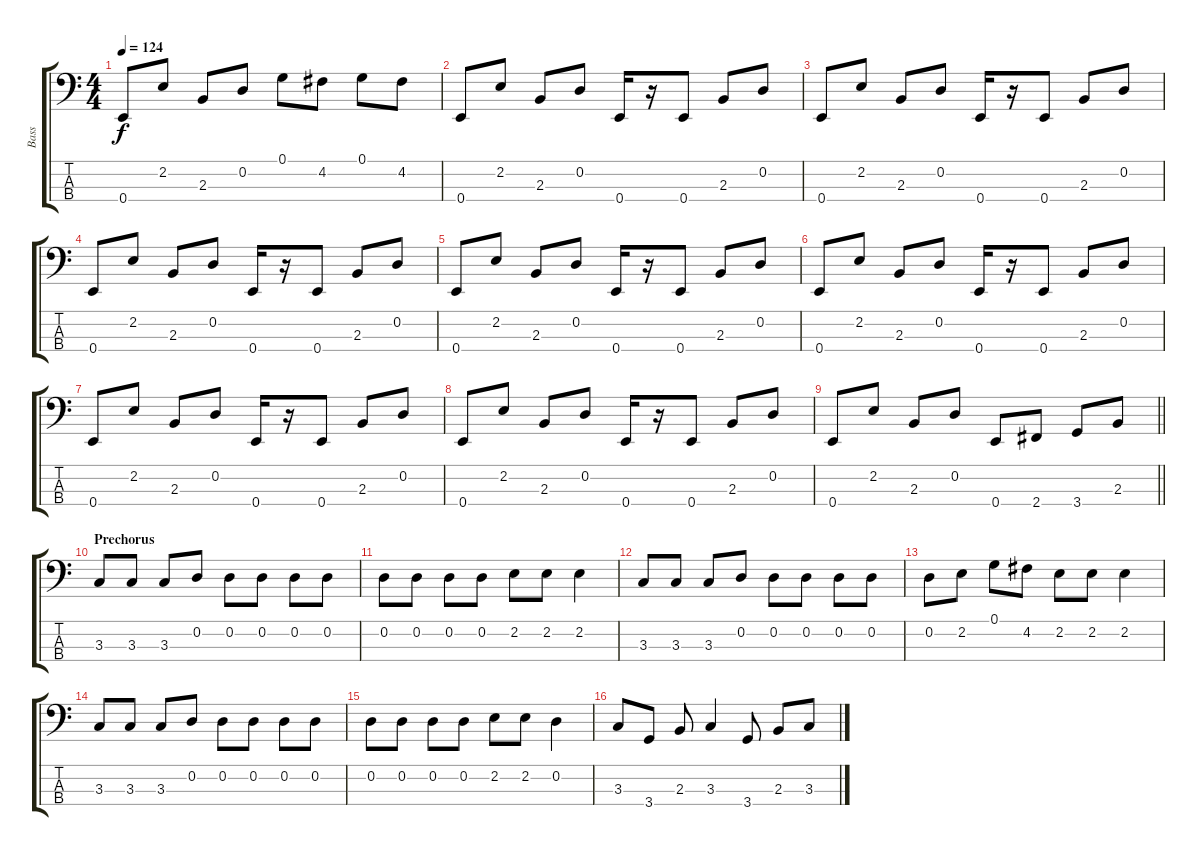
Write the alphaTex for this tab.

\track ("Bass" "Bass") {instrument electricbassfinger}
\staff {score tabs}
\tuning (G2 D2 A1 E1) {hide}
\ts (4 4)
\tempo 124
\clef f4
\ks c
0.4.8{dy f} 2.2.8 2.3.8 0.2.8 0.1.8 4.2.8 0.1.8 4.2.8 |
0.4.8 2.2.8 2.3.8 0.2.8 0.4.16 r.16 0.4.8 2.3.8 0.2.8 |
0.4.8 2.2.8 2.3.8 0.2.8 0.4.16 r.16 0.4.8 2.3.8 0.2.8 |
0.4.8 2.2.8 2.3.8 0.2.8 0.4.16 r.16 0.4.8 2.3.8 0.2.8 |
0.4.8 2.2.8 2.3.8 0.2.8 0.4.16 r.16 0.4.8 2.3.8 0.2.8 |
0.4.8 2.2.8 2.3.8 0.2.8 0.4.16 r.16 0.4.8 2.3.8 0.2.8 |
0.4.8 2.2.8 2.3.8 0.2.8 0.4.16 r.16 0.4.8 2.3.8 0.2.8 |
0.4.8 2.2.8 2.3.8 0.2.8 0.4.16 r.16 0.4.8 2.3.8 0.2.8 |
\barLineRight lightlight
0.4.8 2.2.8 2.3.8 0.2.8 0.4.8 2.4.8 3.4.8 2.3.8 |
\section ("" "Prechorus")
3.3.8 3.3.8 3.3.8 0.2.8 0.2.8 0.2.8 0.2.8 0.2.8 |
0.2.8 0.2.8 0.2.8 0.2.8 2.2.8 2.2.8 2.2.4 |
3.3.8 3.3.8 3.3.8 0.2.8 0.2.8 0.2.8 0.2.8 0.2.8 |
0.2.8 2.2.8 0.1.8 4.2.8 2.2.8 2.2.8 2.2.4 |
3.3.8 3.3.8 3.3.8 0.2.8 0.2.8 0.2.8 0.2.8 0.2.8 |
0.2.8 0.2.8 0.2.8 0.2.8 2.2.8 2.2.8 0.2.4 |
3.3.8 3.4.8 2.3.8 3.3.4 3.4.8 2.3.8 3.3.8
